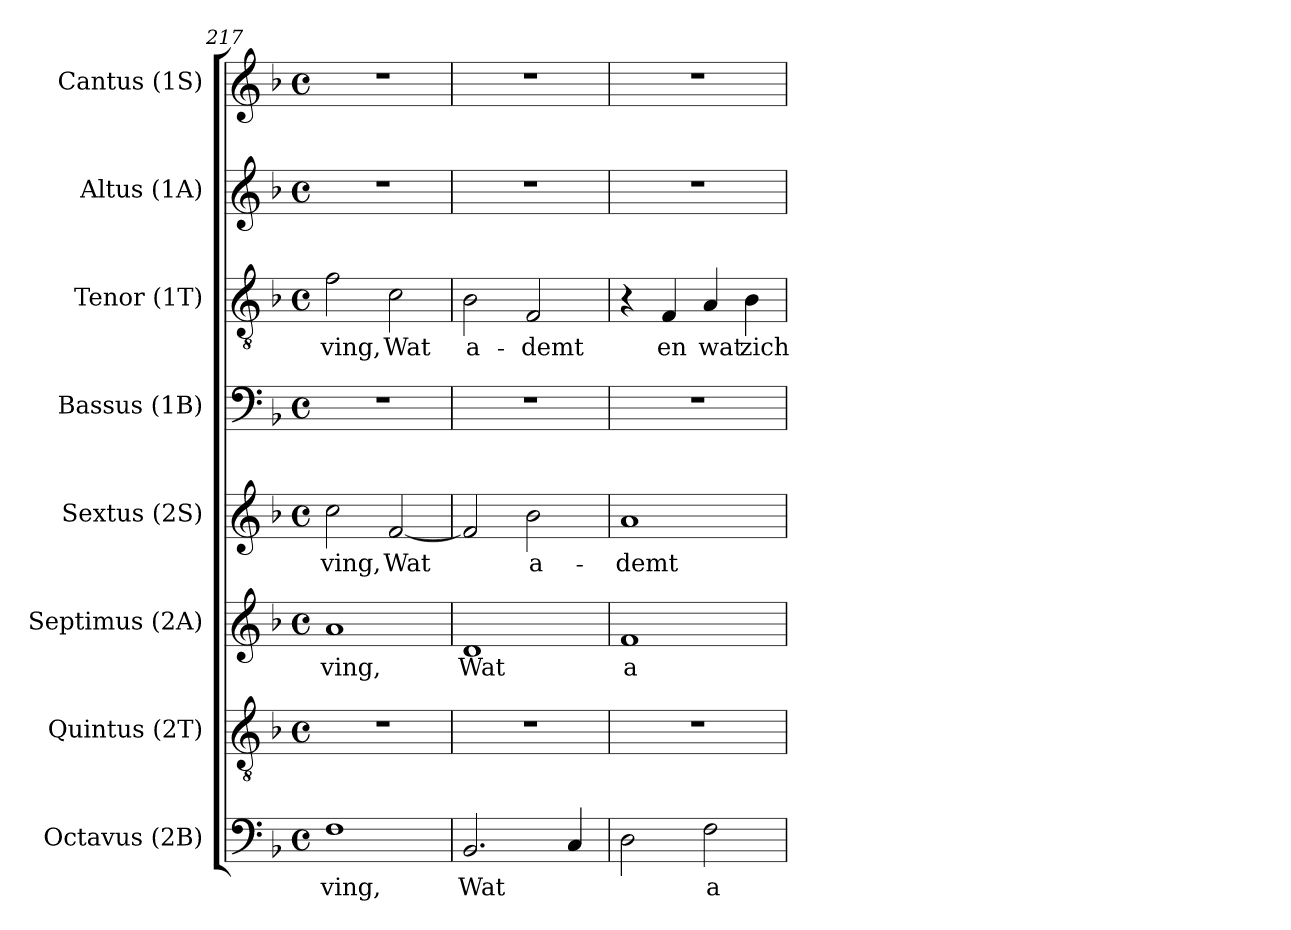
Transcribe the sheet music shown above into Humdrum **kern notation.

**kern	**text	**kern	**kern	**text	**kern	**text	**kern	**kern	**text	**kern	**kern
*part8	*part8	*part7	*part6	*part6	*part5	*part5	*part4	*part3	*part3	*part2	*part1
*staff8	*staff8	*staff7	*staff6	*staff6	*staff5	*staff5	*staff4	*staff3	*staff3	*staff2	*staff1
*I"Octavus (2B)	*	*I"Quintus (2T)	*I"Septimus (2A)	*	*I"Sextus (2S)	*	*I"Bassus (1B)	*I"Tenor (1T)	*	*I"Altus (1A)	*I"Cantus (1S)
*I'Octavus	*	*I'Quintus	*I'Septimus	*	*I'Sextus	*	*I'Bassus	*I'Tenor	*	*I'Altus	*I'Cantus
*clefF4	*	*clefGv2	*clefG2	*	*clefG2	*	*clefF4	*clefGv2	*	*clefG2	*clefG2
*k[b-]	*	*k[b-]	*k[b-]	*	*k[b-]	*	*k[b-]	*k[b-]	*	*k[b-]	*k[b-]
*F:	*	*F:	*F:	*	*F:	*	*F:	*F:	*	*F:	*F:
*M4/4	*	*M4/4	*M4/4	*	*M4/4	*	*M4/4	*M4/4	*	*M4/4	*M4/4
*met(c)	*	*met(c)	*met(c)	*	*met(c)	*	*met(c)	*met(c)	*	*met(c)	*met(c)
=217	=217	=217	=217	=217	=217	=217	=217	=217	=217	=217	=217
!	!LO:LY:b:color=#000000	!	!	!	!	!	!	!	!	!	!
!	!	!	!	!LO:LY:b:color=#000000	!	!	!	!	!	!	!
!	!	!	!	!	!	!LO:LY:b:color=#000000	!	!	!	!	!
!	!	!	!	!	!	!	!	!	!LO:LY:b:color=#000000	!	!
1Fi	-ving,	1r	1ai	-ving,	2cci\	-ving,	1r	2fi\	-ving,	1r	1r
!	!	!	!	!	!	!LO:LY:b:color=#000000	!	!	!	!	!
!	!	!	!	!	!	!	!	!	!LO:LY:b:color=#000000	!	!
.	.	.	.	.	[<2fi/	Wat	.	2ci\	Wat	.	.
=218	=218	=218	=218	=218	=218	=218	=218	=218	=218	=218	=218
!	!LO:LY:b:color=#000000	!	!	!	!	!	!	!	!	!	!
!	!	!	!	!LO:LY:b:color=#000000	!	!	!	!	!	!	!
!	!	!	!	!	!	!	!	!	!LO:LY:b:color=#000000	!	!
2.BB-i/	Wat	1r	1di	Wat	2fi/]	.	1r	2B-i\	a-	1r	1r
!	!	!	!	!	!	!LO:LY:b:color=#000000	!	!	!	!	!
!	!	!	!	!	!	!	!	!	!LO:LY:b:color=#000000	!	!
.	.	.	.	.	2b-i\	a-	.	2Fi/	-demt	.	.
4Ci/	.	.	.	.	.	.	.	.	.	.	.
=219	=219	=219	=219	=219	=219	=219	=219	=219	=219	=219	=219
!	!	!	!	!LO:LY:b:color=#000000	!	!	!	!	!	!	!
!	!	!	!	!	!	!LO:LY:b:color=#000000	!	!	!	!	!
2Di\	.	1r	1fi	a-	1ai	-demt	1r	4r	.	1r	1r
!	!	!	!	!	!	!	!	!	!LO:LY:b:color=#000000	!	!
.	.	.	.	.	.	.	.	4Fi/	en	.	.
!	!LO:LY:b:color=#000000	!	!	!	!	!	!	!	!	!	!
!	!	!	!	!	!	!	!	!	!LO:LY:b:color=#000000	!	!
2Fi\	a-	.	.	.	.	.	.	4Ai/	wat	.	.
!	!	!	!	!	!	!	!	!	!LO:LY:b:color=#000000	!	!
.	.	.	.	.	.	.	.	4B-i\	zich	.	.
=	=	=	=	=	=	=	=	=	=	=	=
*-	*-	*-	*-	*-	*-	*-	*-	*-	*-	*-	*-
